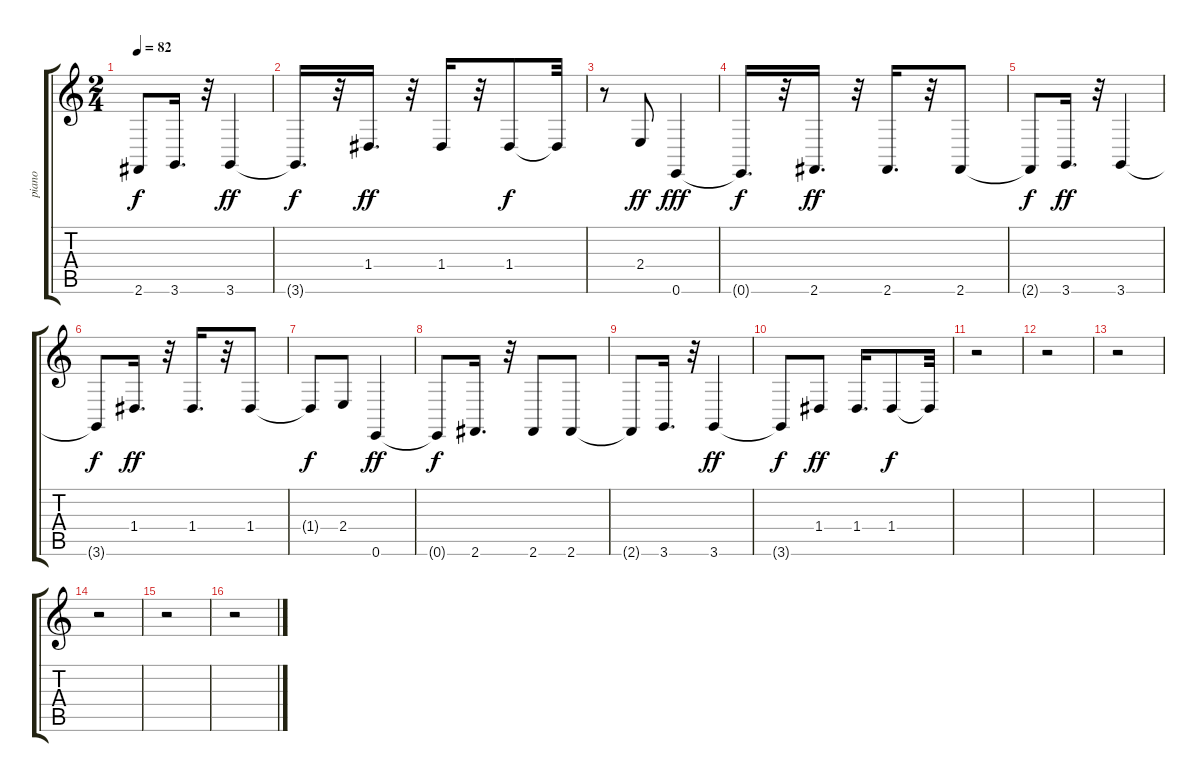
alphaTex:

\track ("piano" "piano") {instrument brightacousticpiano}
\staff {score tabs}
\tuning (E4 B3 G3 D3 A2 E2) {hide}
\ts (2 4)
\tempo 82
\clef g2
\ks c
2.6{t}.8{dy f} 3.6.16{d} r.32 3.6.4{dy ff} |
3.6{t}.16{d dy f} r.32 1.4.16{d dy ff} r.32 1.4.16 r.32 1.4.8{dy f} 1.4{t}.32 |
r.8 2.4.8{dy ff} 0.6.4{dy fff} |
0.6{t}.16{d dy f} r.32 2.6.16{d dy ff} r.32 2.6.16{d} r.32 2.6.8 |
2.6{t}.8{dy f} 3.6.16{d dy ff} r.32 3.6.4 |
3.6{t}.8{dy f} 1.4.16{d dy ff} r.32 1.4.16{d} r.32 1.4.8 |
1.4{t}.8{dy f} 2.4.8 0.6.4{dy ff} |
0.6{t}.8{dy f} 2.6.16{d} r.32 2.6.8 2.6.8 |
2.6{t}.8 3.6.16{d} r.32 3.6.4{dy ff} |
3.6{t}.8{dy f} 1.4.8{dy ff} 1.4.16{d} 1.4.8{dy f} 1.4{t}.32 |
r.2 |
r.2 |
r.2 |
r.2 |
r.2 |
r.2
